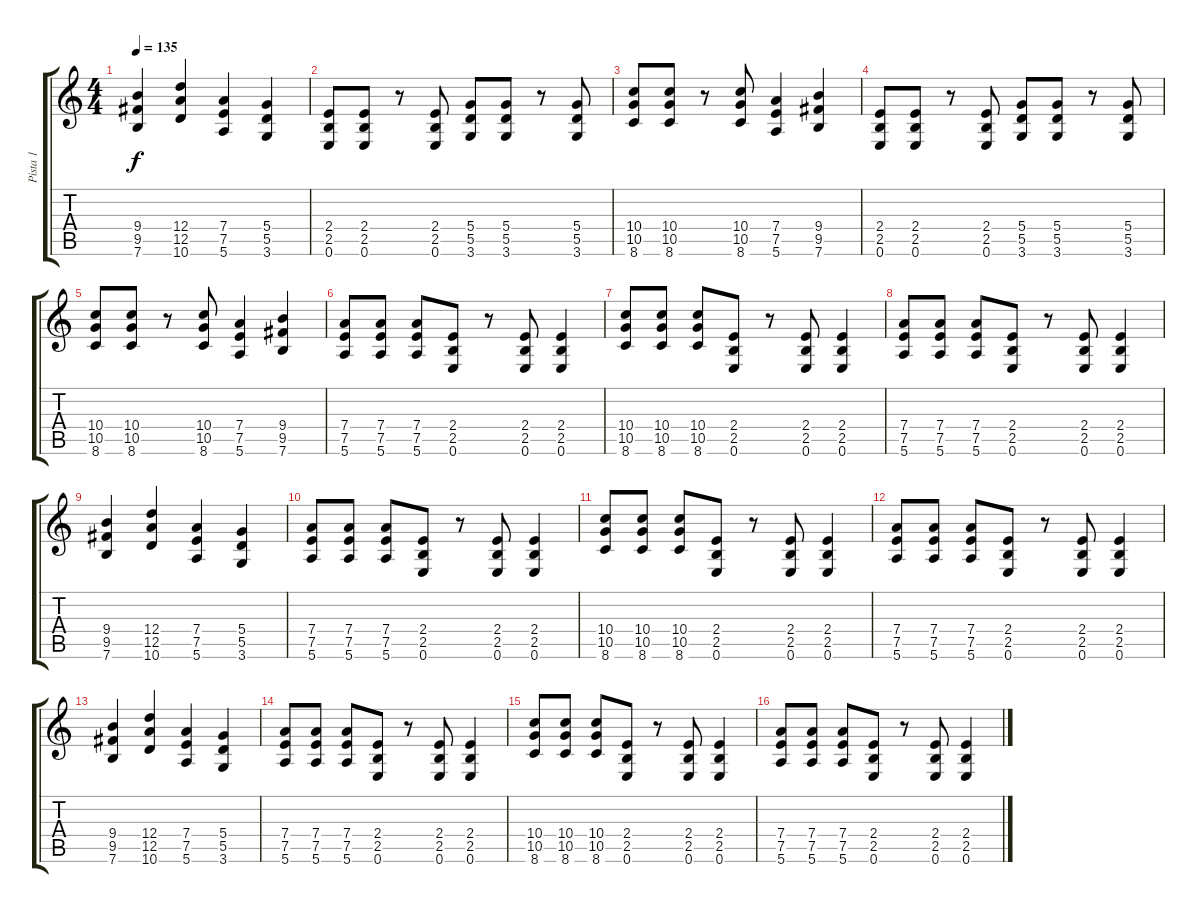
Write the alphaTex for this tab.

\track ("Pista 1" "Pista 1") {instrument overdrivenguitar}
\staff {score tabs}
\tuning (E4 B3 G3 D3 A2 E2) {hide}
\ts (4 4)
\tempo 135
\clef g2
\ks c
(9.4 9.5 7.6).4{dy f} (12.4 12.5 10.6).4 (7.4 7.5 5.6).4 (5.4 5.5 3.6).4 |
(2.4 2.5 0.6).8 (2.4 2.5 0.6).8 r.8 (2.4 2.5 0.6).8 (5.4 5.5 3.6).8 (5.4 5.5 3.6).8 r.8 (5.4 5.5 3.6).8 |
(10.4 10.5 8.6).8 (10.4 10.5 8.6).8 r.8 (10.4 10.5 8.6).8 (7.4 7.5 5.6).4 (9.4 9.5 7.6).4 |
(2.4 2.5 0.6).8 (2.4 2.5 0.6).8 r.8 (2.4 2.5 0.6).8 (5.4 5.5 3.6).8 (5.4 5.5 3.6).8 r.8 (5.4 5.5 3.6).8 |
(10.4 10.5 8.6).8 (10.4 10.5 8.6).8 r.8 (10.4 10.5 8.6).8 (7.4 7.5 5.6).4 (9.4 9.5 7.6).4 |
(7.4 7.5 5.6).8 (7.4 7.5 5.6).8 (7.4 7.5 5.6).8 (2.4 2.5 0.6).8 r.8 (2.4 2.5 0.6).8 (2.4 2.5 0.6).4 |
(10.4 10.5 8.6).8 (10.4 10.5 8.6).8 (10.4 10.5 8.6).8 (2.4 2.5 0.6).8 r.8 (2.4 2.5 0.6).8 (2.4 2.5 0.6).4 |
(7.4 7.5 5.6).8 (7.4 7.5 5.6).8 (7.4 7.5 5.6).8 (2.4 2.5 0.6).8 r.8 (2.4 2.5 0.6).8 (2.4 2.5 0.6).4 |
(9.4 9.5 7.6).4 (12.4 12.5 10.6).4 (7.4 7.5 5.6).4 (5.4 5.5 3.6).4 |
(7.4 7.5 5.6).8 (7.4 7.5 5.6).8 (7.4 7.5 5.6).8 (2.4 2.5 0.6).8 r.8 (2.4 2.5 0.6).8 (2.4 2.5 0.6).4 |
(10.4 10.5 8.6).8 (10.4 10.5 8.6).8 (10.4 10.5 8.6).8 (2.4 2.5 0.6).8 r.8 (2.4 2.5 0.6).8 (2.4 2.5 0.6).4 |
(7.4 7.5 5.6).8 (7.4 7.5 5.6).8 (7.4 7.5 5.6).8 (2.4 2.5 0.6).8 r.8 (2.4 2.5 0.6).8 (2.4 2.5 0.6).4 |
(9.4 9.5 7.6).4 (12.4 12.5 10.6).4 (7.4 7.5 5.6).4 (5.4 5.5 3.6).4 |
(7.4 7.5 5.6).8 (7.4 7.5 5.6).8 (7.4 7.5 5.6).8 (2.4 2.5 0.6).8 r.8 (2.4 2.5 0.6).8 (2.4 2.5 0.6).4 |
(10.4 10.5 8.6).8 (10.4 10.5 8.6).8 (10.4 10.5 8.6).8 (2.4 2.5 0.6).8 r.8 (2.4 2.5 0.6).8 (2.4 2.5 0.6).4 |
(7.4 7.5 5.6).8 (7.4 7.5 5.6).8 (7.4 7.5 5.6).8 (2.4 2.5 0.6).8 r.8 (2.4 2.5 0.6).8 (2.4 2.5 0.6).4
